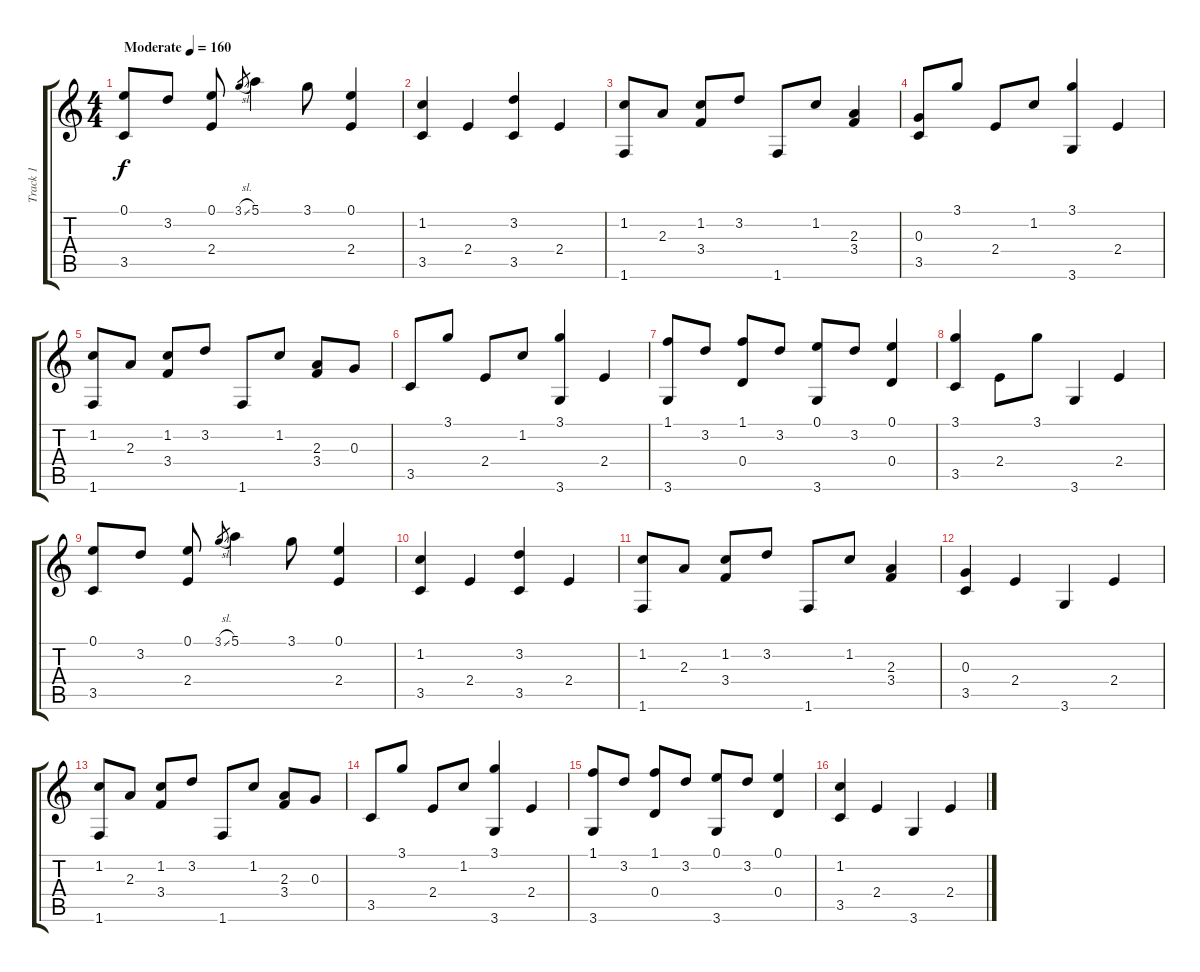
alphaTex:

\track ("Track 1" "Track 1") {instrument acousticguitarsteel}
\staff {score tabs}
\tuning (E4 B3 G3 D3 A2 E2) {hide}
\ts (4 4)
\tempo (160 "Moderate")
\clef g2
\ks c
(0.1 3.5).8{dy f instrument acousticguitarsteel} 3.2.8 (0.1 2.4).8 3.1{sl}.8{gr} 5.1.4 3.1.8 (0.1 2.4).4 |
(1.2 3.5).4 2.4.4 (3.2 3.5).4 2.4.4 |
(1.2 1.6).8 2.3.8 (1.2 3.4).8 3.2.8 1.6.8 1.2.8 (2.3 3.4).4 |
(0.3 3.5).8 3.1.8 2.4.8 1.2.8 (3.1 3.6).4 2.4.4 |
(1.2 1.6).8 2.3.8 (1.2 3.4).8 3.2.8 1.6.8 1.2.8 (2.3 3.4).8 0.3.8 |
3.5.8 3.1.8 2.4.8 1.2.8 (3.1 3.6).4 2.4.4 |
(1.1 3.6).8 3.2.8 (1.1 0.4).8 3.2.8 (0.1 3.6).8 3.2.8 (0.1 0.4).4 |
(3.1 3.5).4 2.4.8 3.1.8 3.6.4 2.4.4 |
(0.1 3.5).8 3.2.8 (0.1 2.4).8 3.1{sl}.8{gr} 5.1.4 3.1.8 (0.1 2.4).4 |
(1.2 3.5).4 2.4.4 (3.2 3.5).4 2.4.4 |
(1.2 1.6).8 2.3.8 (1.2 3.4).8 3.2.8 1.6.8 1.2.8 (2.3 3.4).4 |
(0.3 3.5).4 2.4.4 3.6.4 2.4.4 |
(1.2 1.6).8 2.3.8 (1.2 3.4).8 3.2.8 1.6.8 1.2.8 (2.3 3.4).8 0.3.8 |
3.5.8 3.1.8 2.4.8 1.2.8 (3.1 3.6).4 2.4.4 |
(1.1 3.6).8 3.2.8 (1.1 0.4).8 3.2.8 (0.1 3.6).8 3.2.8 (0.1 0.4).4 |
(1.2 3.5).4 2.4.4 3.6.4 2.4.4
